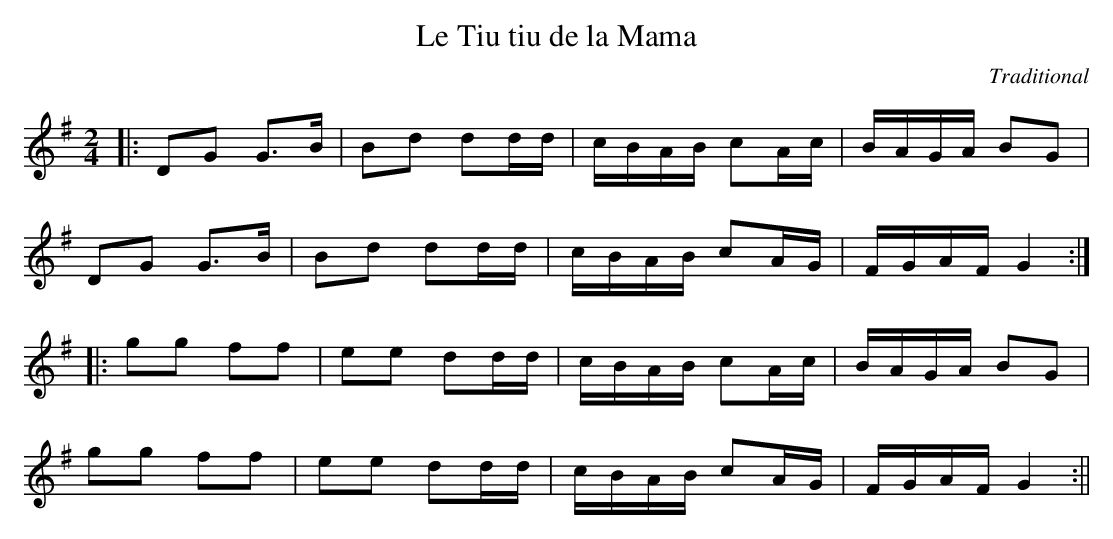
X:1
T:Le Tiu tiu de la Mama
C:Traditional
L:1/8
M:2/4
K:G major
|:DG G>B|Bd dd/2d/2|c/2B/2A/2B/2 cA/2c/2|B/2A/2G/2A/2 BG|
DG G>B|Bd dd/2d/2|c/2B/2A/2B/2 cA/2G/2| F/2G/2A/2F/2   G2 :|
|: gg  ff|ee dd/2d/2|c/2B/2A/2B/2 cA/2c/2|B/2A/2G/2A/2 BG|
gg ff|ee dd/2d/2|c/2B/2A/2B/2 cA/2G/2|  F/2G/2A/2F/2 G2:||
